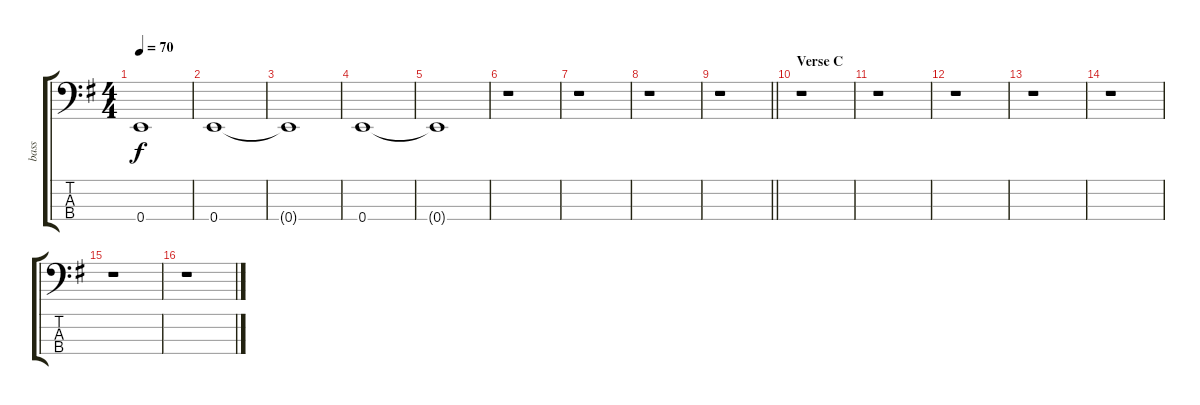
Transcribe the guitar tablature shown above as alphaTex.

\track ("bass" "bass") {instrument electricbasspick}
\staff {score tabs}
\tuning (G2 D2 A1 E1) {hide}
\ts (4 4)
\tempo 70
\clef f4
\ks g
0.4{t}.1{dy f} |
0.4.1 |
0.4{t}.1 |
0.4.1 |
0.4{t}.1 |
r.1 |
r.1 |
r.1 |
\barLineRight lightlight
r.1 |
\section ("" "Verse C")
r.1 |
r.1 |
r.1 |
r.1 |
r.1 |
r.1 |
r.1
